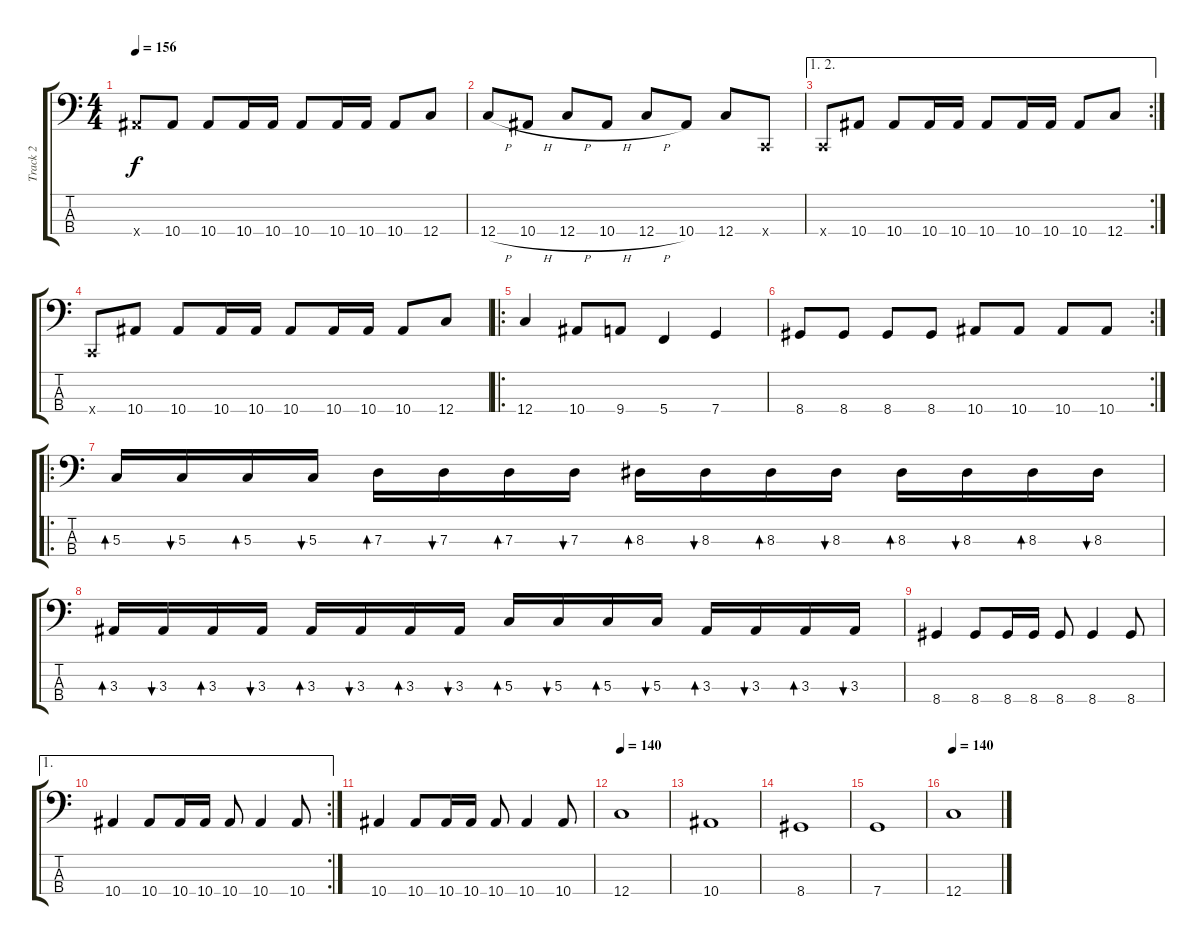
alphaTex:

\track ("Track 2" "Track 2") {instrument electricbassfinger}
\staff {score tabs}
\tuning (F2 C2 G1 C1) {hide}
\ts (4 4)
\tempo 156
\clef f4
\ks c
10.4{x}.8{dy f} 10.4.8 10.4.8 10.4.16 10.4.16 10.4.8 10.4.16 10.4.16 10.4.8 12.4.8 |
12.4{h}.8 10.4{h}.8 12.4{h}.8 10.4{h}.8 12.4{h}.8 10.4.8 12.4.8 0.4{x}.8 |
\ae (1 2)
\rc 2
0.4{x}.8 10.4.8 10.4.8 10.4.16 10.4.16 10.4.8 10.4.16 10.4.16 10.4.8 12.4.8 |
0.4{x}.8 10.4.8 10.4.8 10.4.16 10.4.16 10.4.8 10.4.16 10.4.16 10.4.8 12.4.8 |
\ro
12.4.4 10.4.8 9.4.8 5.4.4 7.4.4 |
\rc 2
8.4.8 8.4.8 8.4.8 8.4.8 10.4.8 10.4.8 10.4.8 10.4.8 |
\ro
5.3.16{bd 240} 5.3.16{bu 240} 5.3.16{bd 240} 5.3.16{bu 240} 7.3.16{bd 240} 7.3.16{bu 240} 7.3.16{bd 240} 7.3.16{bu 240} 8.3.16{bd 240} 8.3.16{bu 240} 8.3.16{bd 240} 8.3.16{bu 240} 8.3.16{bd 240} 8.3.16{bu 240} 8.3.16{bd 240} 8.3.16{bu 240} |
3.3.16{bd 240} 3.3.16{bu 240} 3.3.16{bd 240} 3.3.16{bu 240} 3.3.16{bd 240} 3.3.16{bu 240} 3.3.16{bd 240} 3.3.16{bu 240} 5.3.16{bd 240} 5.3.16{bu 240} 5.3.16{bd 240} 5.3.16{bu 240} 3.3.16{bd 240} 3.3.16{bu 240} 3.3.16{bd 240} 3.3.16{bu 240} |
8.4.4 8.4.8 8.4.16 8.4.16 8.4.8 8.4.4 8.4.8 |
\ae 1
\rc 2
10.4.4 10.4.8 10.4.16 10.4.16 10.4.8 10.4.4 10.4.8 |
10.4.4 10.4.8 10.4.16 10.4.16 10.4.8 10.4.4 10.4.8 |
\tempo 140
12.4.1 |
10.4.1 |
8.4.1 |
7.4.1 |
\tempo 140
12.4.1
